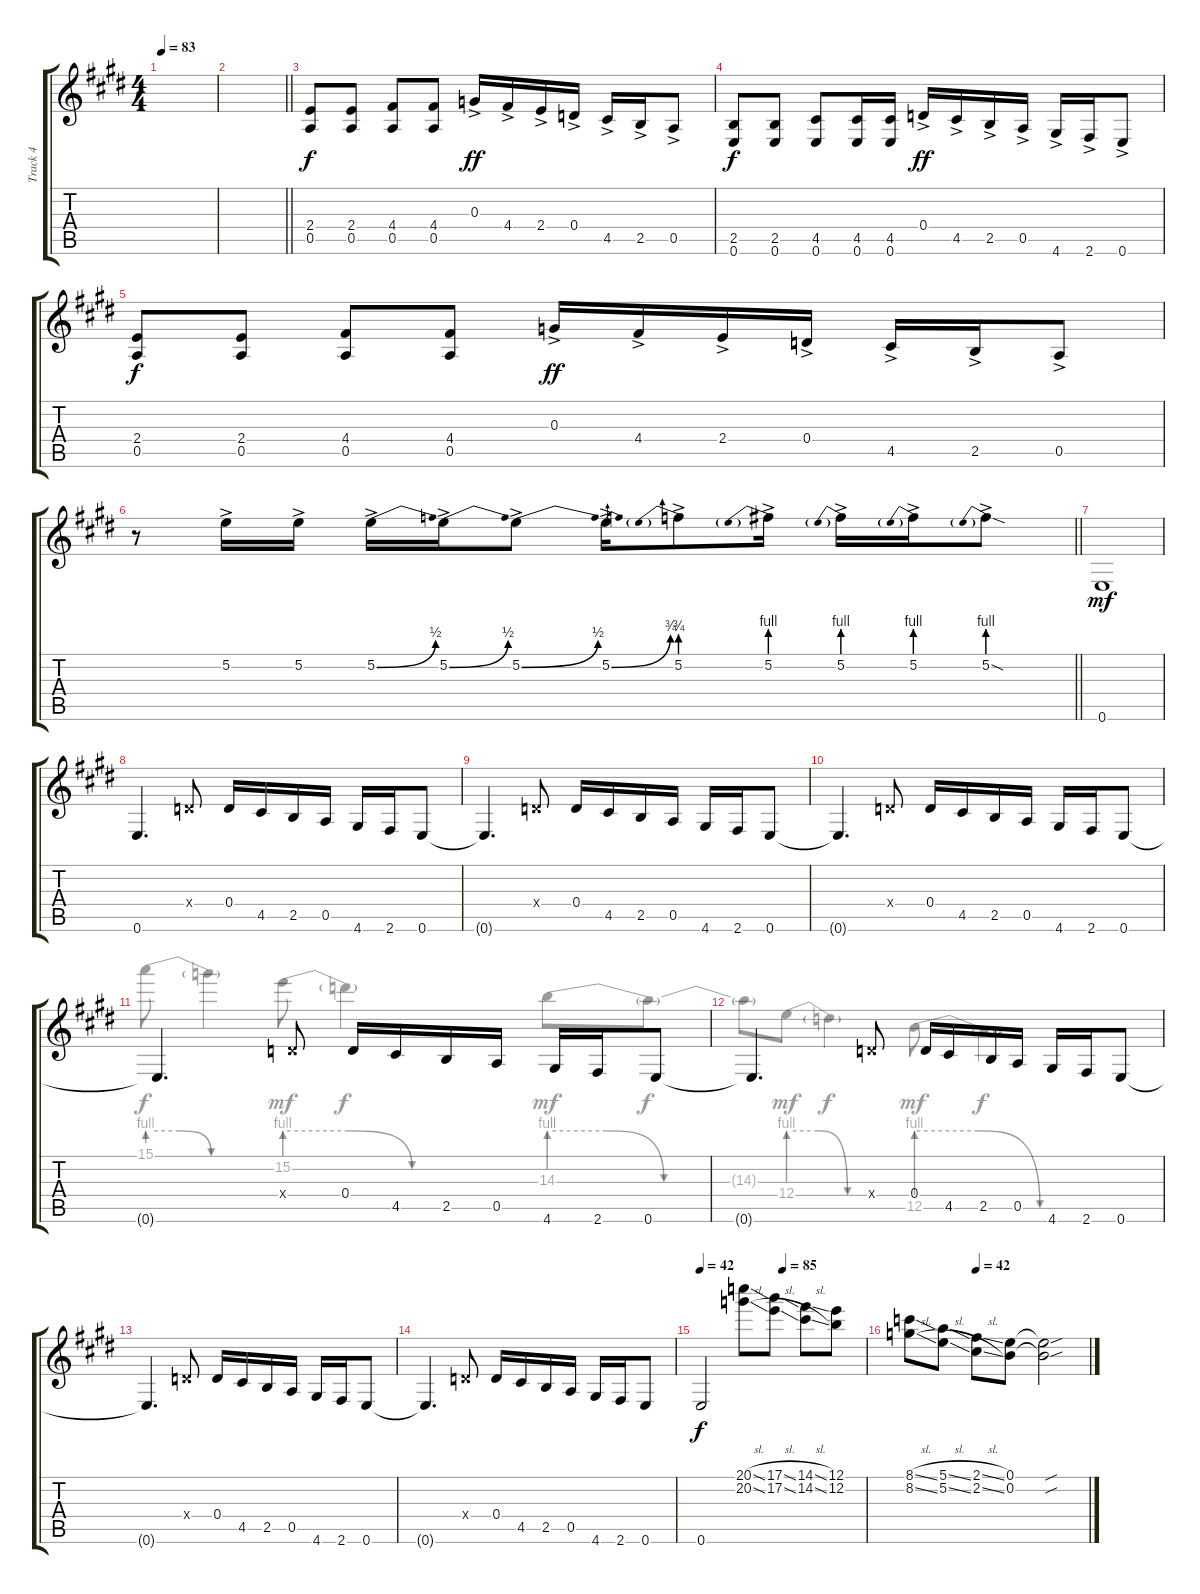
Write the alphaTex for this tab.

\track ("Track 4" "Track 4") {instrument overdrivenguitar}
\staff {score tabs}
\tuning (E4 B3 G3 D3 A2 E2) {hide}
\voice
\ts (4 4)
\tempo 83
\clef g2
\ks e
|
\barLineRight lightlight
|
(2.4 0.5).8{dy f} (2.4 0.5).8 (4.4 0.5).8 (4.4 0.5).8 0.3{ac}.16{dy ff} 4.4{ac}.16 2.4{ac}.16 0.4{ac}.16 4.5{ac}.16 2.5{ac}.16 0.5{ac}.8 |
(2.5 0.6).8{dy f} (2.5 0.6).8 (4.5 0.6).8 (4.5 0.6).16 (4.5 0.6).16 0.4{ac}.16{dy ff} 4.5{ac}.16 2.5{ac}.16 0.5{ac}.16 4.6{ac}.16 2.6{ac}.16 0.6{ac}.8 |
(2.4 0.5).8{dy f} (2.4 0.5).8 (4.4 0.5).8 (4.4 0.5).8 0.3{ac}.16{dy ff} 4.4{ac}.16 2.4{ac}.16 0.4{ac}.16 4.5{ac}.16 2.5{ac}.16 0.5{ac}.8 |
\barLineRight lightlight
r.8 5.2{ac}.16 5.2{ac}.16 5.2{be (bend 0 0 60 2) ac}.16 5.2{be (bend 0 0 60 2) ac}.16 5.2{be (bend 0 0 60 2) ac}.8 5.2{be (bend 0 0 60 3) ac}.16 5.2{be (prebend 0 3 60 3) ac}.8 5.2{be (prebend 0 4 60 4) ac}.16 5.2{be (prebend 0 4 60 4) ac}.16 5.2{be (prebend 0 4 60 4) ac}.16 5.2{be (prebend 0 4 60 4) sod ac}.8 |
0.6.1{dy mf} |
0.6.4{d} 0.4{x}.8 0.4.16 4.5.16 2.5.16 0.5.16 4.6.16 2.6.16 0.6.8 |
0.6{t}.4{d} 0.4{x}.8 0.4.16 4.5.16 2.5.16 0.5.16 4.6.16 2.6.16 0.6.8 |
0.6{t}.4{d} 0.4{x}.8 0.4.16 4.5.16 2.5.16 0.5.16 4.6.16 2.6.16 0.6.8 |
0.6{t}.4{d} 0.4{x}.8 0.4.16 4.5.16 2.5.16 0.5.16 4.6.16 2.6.16 0.6.8 |
0.6{t}.4{d} 0.4{x}.8 0.4.16 4.5.16 2.5.16 0.5.16 4.6.16 2.6.16 0.6.8 |
0.6{t}.4{d} 0.4{x}.8 0.4.16 4.5.16 2.5.16 0.5.16 4.6.16 2.6.16 0.6.8 |
0.6{t}.4{d} 0.4{x}.8 0.4.16 4.5.16 2.5.16 0.5.16 4.6.16 2.6.16 0.6.8 |
\tempo 42
\tempo (85 0.5)
0.6.2{dy f} (20.1{sl} 20.2{sl}).8 (17.1{sl} 17.2{sl}).8 (14.1{sl} 14.2{sl}).8 (12.1 12.2).8 |
\tempo (42 0.375)
(8.1{sl} 8.2{sl}).8 (5.1{sl} 5.2{sl}).8 (2.1{sl} 2.2{sl}).8 (0.1 0.2).8 (0.1{sou t} 0.2{sou t}).2
\voice
\clef g2
\ottava regular
\simile none
\ks e
|
\barLineRight lightlight
|
|
|
|
\barLineRight lightlight
|
|
|
|
|
15.1{be (custom 0 4 15 4 30 0 60 0)}.8 15.1{t}.4{dy f} 15.2{be (custom 0 4 15 4 30 0 60 0)}.8{dy mf} 15.2{t}.4{dy f} 14.3{be (custom 0 4 15 4 30 0 60 0)}.8{dy mf} 14.3{t}.8{dy f} |
14.3{t}.8 12.4{be (custom 0 4 15 4 30 0 60 0)}.8{dy mf} 12.4{t}.4{dy f} 12.5{be (custom 0 4 15 4 30 0 60 0)}.8{dy mf} 12.5{t}.4{d dy f} |
|
|
|
